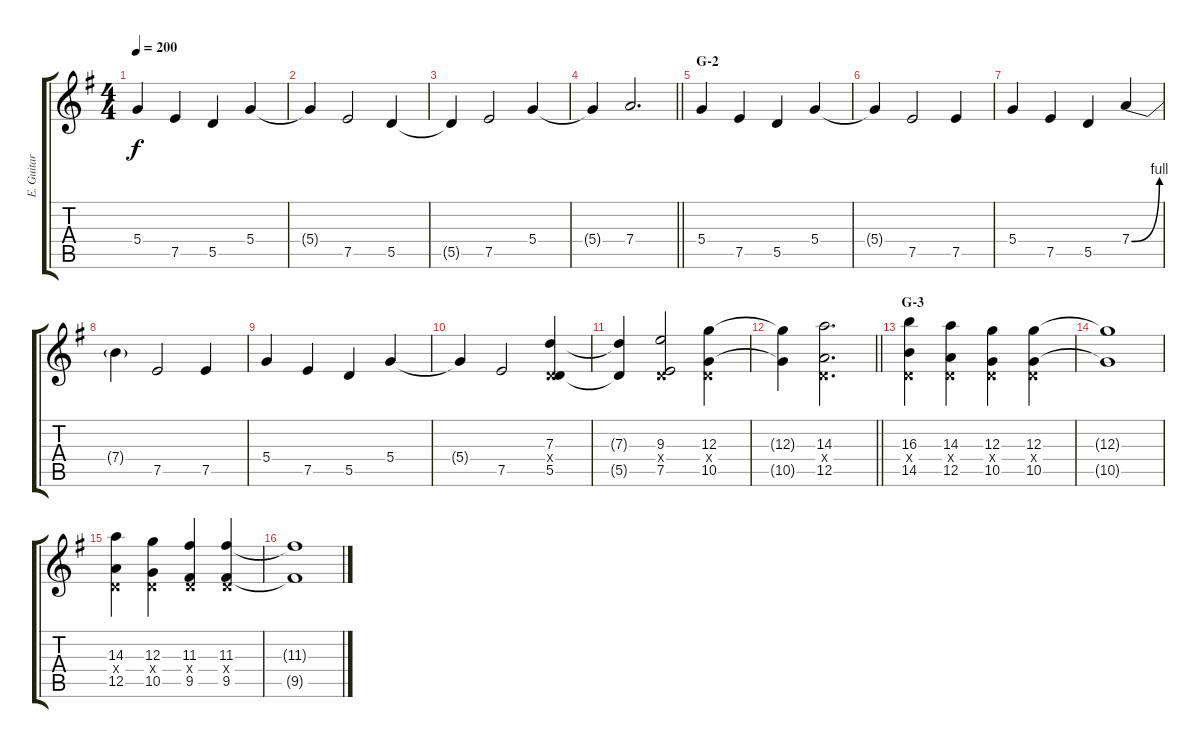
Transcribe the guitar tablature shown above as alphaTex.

\track ("E. Guitar I" "E. Guitar ") {instrument overdrivenguitar}
\staff {score tabs}
\tuning (E4 B3 G3 D3 A2 E2) {hide}
\ts (4 4)
\tempo 200
\clef g2
\ks g
5.4.4{dy f} 7.5.4 5.5.4 5.4.4 |
5.4{t}.4 7.5.2 5.5.4 |
5.5{t}.4 7.5.2 5.4.4 |
\barLineRight lightlight
5.4{t}.4 7.4.2{d} |
\section ("" "G-2")
5.4.4 7.5.4 5.5.4 5.4.4 |
5.4{t}.4 7.5.2 7.5.4 |
5.4.4 7.5.4 5.5.4 7.4{be (bend 0 0 60 4)}.4 |
7.4{t}.4 7.5.2 7.5.4 |
5.4.4 7.5.4 5.5.4 5.4.4 |
5.4{t}.4 7.5.2 (7.3 0.4{x} 5.5).4 |
(7.3{t} 5.5{t}).4 (9.3 0.4{x} 7.5).2 (12.3 0.4{x} 10.5).4 |
\barLineRight lightlight
(12.3{t} 10.5{t}).4 (14.3 0.4{x} 12.5).2{d} |
\section ("" "G-3")
(16.3 0.4{x} 14.5).4 (14.3 0.4{x} 12.5).4 (12.3 0.4{x} 10.5).4 (12.3 0.4{x} 10.5).4 |
(12.3{t} 10.5{t}).1 |
(14.3 0.4{x} 12.5).4 (12.3 0.4{x} 10.5).4 (11.3 0.4{x} 9.5).4 (11.3 0.4{x} 9.5).4 |
(11.3{t} 9.5{t}).1
